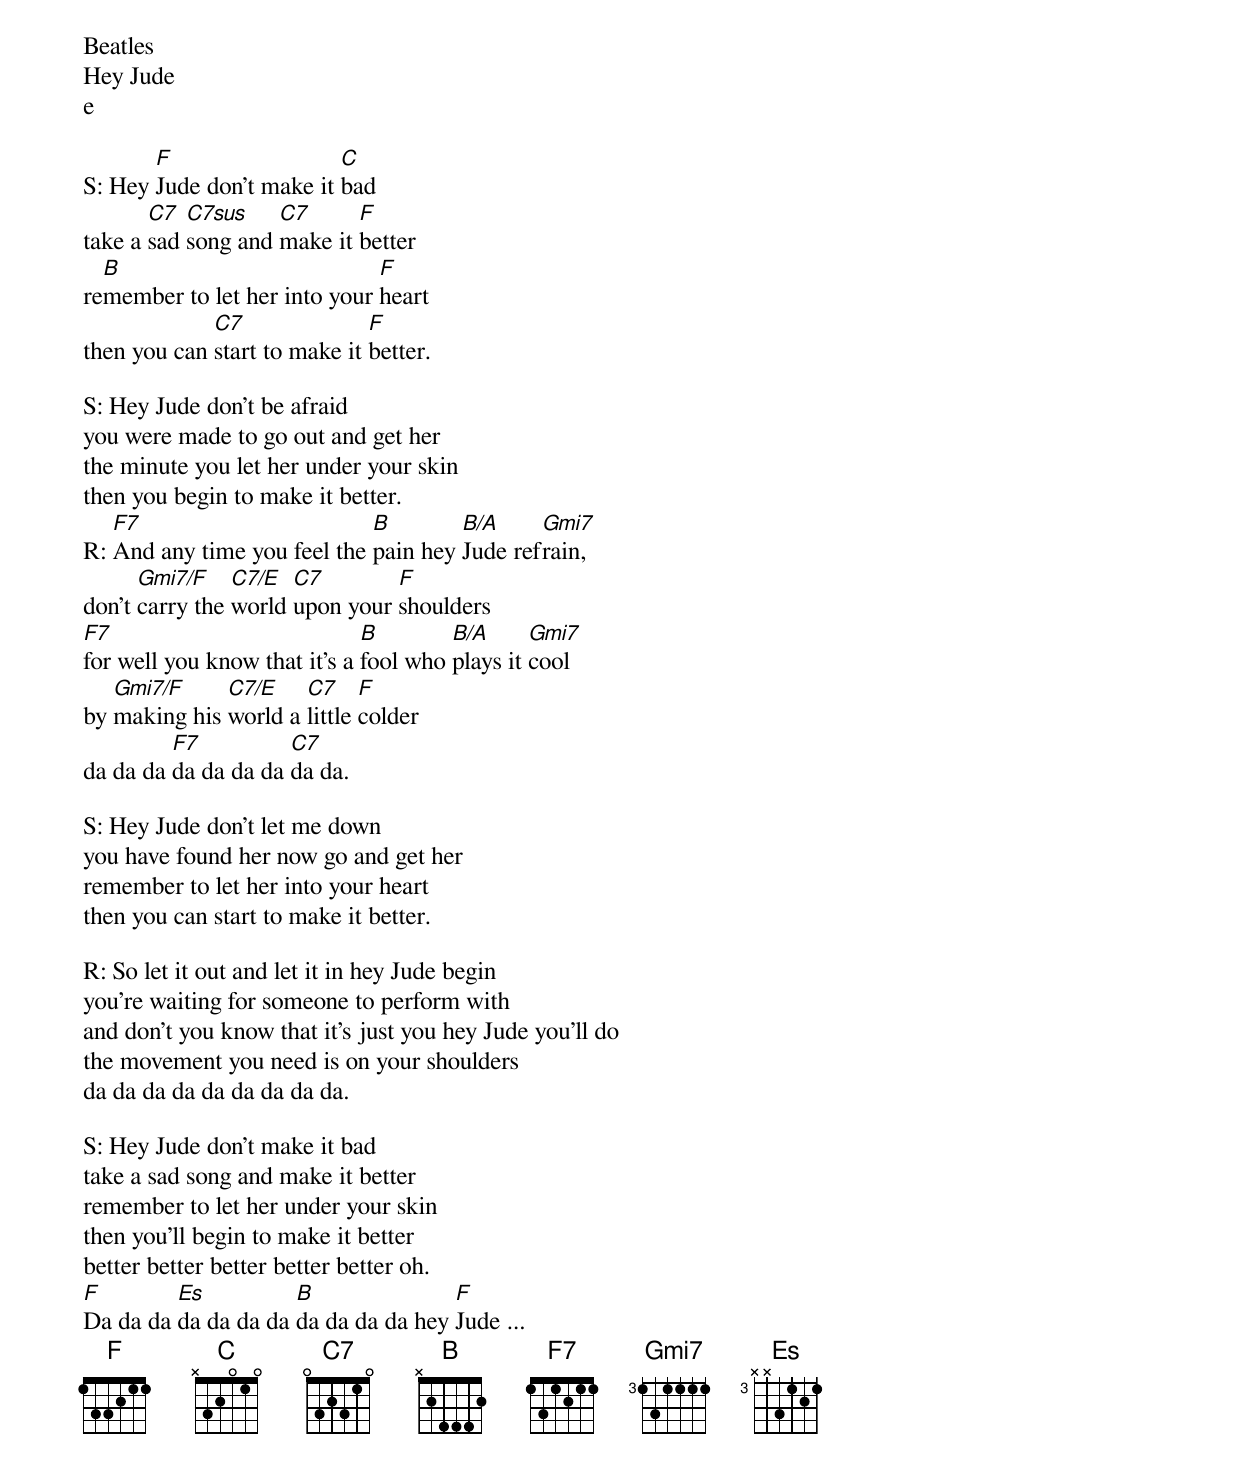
Beatles
Hey Jude
e
{"paragraphSpace":0.8,"titleSpace":0.3}

S: Hey [F]Jude don't make it [C]bad
take a [C7]sad [C7sus]song and [C7]make it [F]better
re[B]member to let her into your [F]heart
then you can [C7]start to make it [F]better.

S: Hey Jude don't be afraid
you were made to go out and get her
the minute you let her under your skin
then you begin to make it better.
R: [F7]And any time you feel the [B]pain hey [B/A]Jude ref[Gmi7]rain,
don't [Gmi7/F]carry the [C7/E]world [C7]upon your [F]shoulders
[F7]for well you know that it's a [B]fool who [B/A]plays it [Gmi7]cool
by [Gmi7/F]making his [C7/E]world a [C7]little [F]colder
da da da [F7]da da da da [C7]da da.

S: Hey Jude don't let me down
you have found her now go and get her
remember to let her into your heart
then you can start to make it better.

R: So let it out and let it in hey Jude begin
you're waiting for someone to perform with
and don't you know that it's just you hey Jude you'll do
the movement you need is on your shoulders
da da da da da da da da da.

S: Hey Jude don't make it bad
take a sad song and make it better
remember to let her under your skin
then you'll begin to make it better
better better better better better oh.
[F]Da da da [Es]da da da da [B]da da da da hey [F]Jude ...
